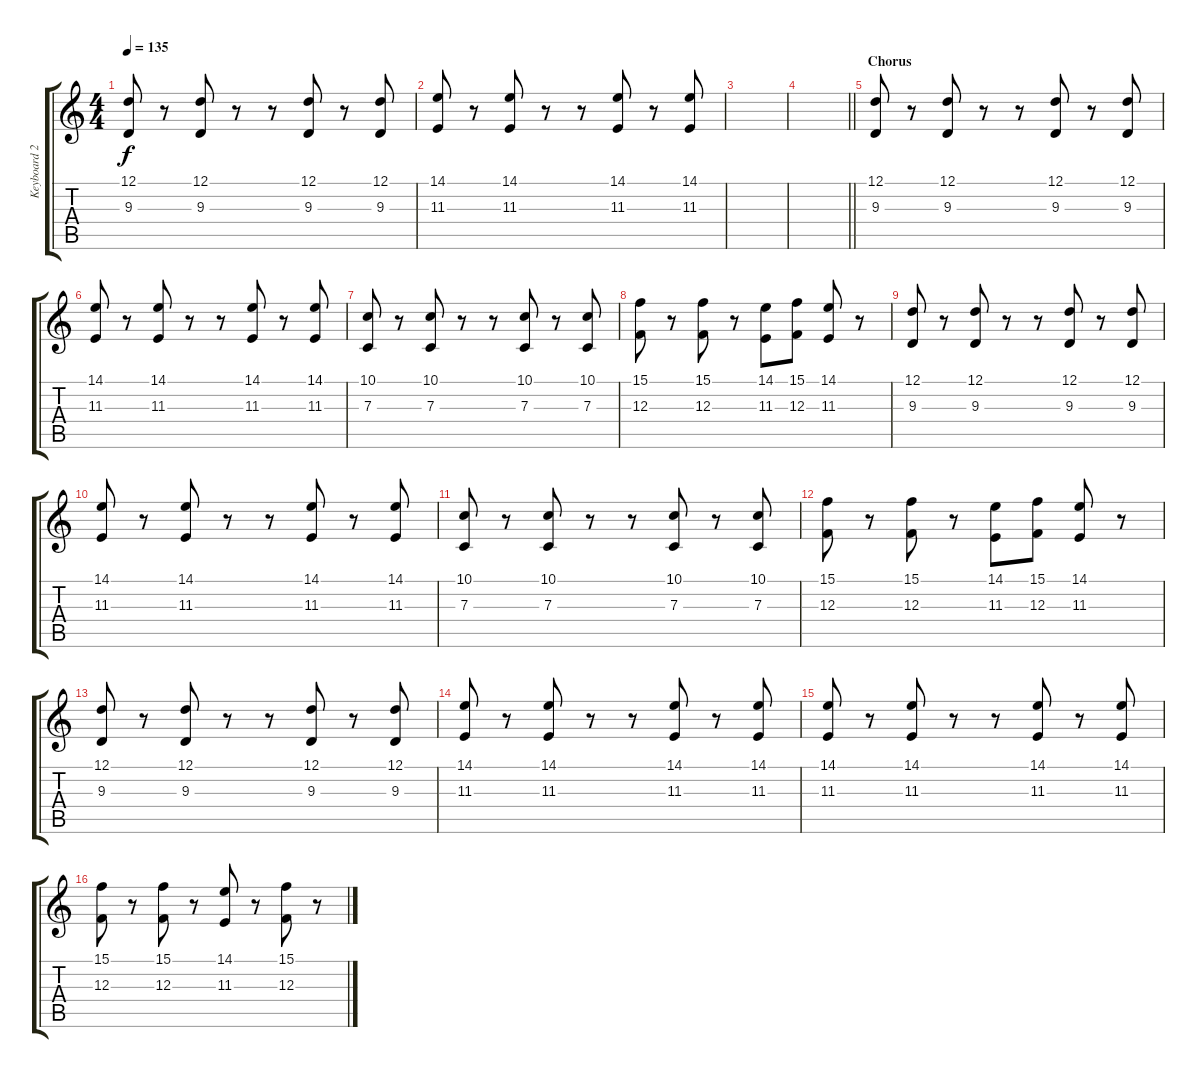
\track ("Keyboard 2" "Keyboard 2") {instrument pad4choir}
\staff {score tabs}
\tuning (D4 A3 F3 C3 G2 C2) {hide}
\ts (4 4)
\tempo 135
\clef g2
\ks c
(12.1 9.3).8{dy f} r.8 (12.1 9.3).8 r.8 r.8 (12.1 9.3).8 r.8 (12.1 9.3).8 |
(14.1 11.3).8 r.8 (14.1 11.3).8 r.8 r.8 (14.1 11.3).8 r.8 (14.1 11.3).8 |
|
\barLineRight lightlight
|
\section ("" "Chorus")
(12.1 9.3).8{instrument pad4choir} r.8 (12.1 9.3).8 r.8 r.8 (12.1 9.3).8 r.8 (12.1 9.3).8 |
(14.1 11.3).8 r.8 (14.1 11.3).8 r.8 r.8 (14.1 11.3).8 r.8 (14.1 11.3).8 |
(10.1 7.3).8 r.8 (10.1 7.3).8 r.8 r.8 (10.1 7.3).8 r.8 (10.1 7.3).8 |
(15.1 12.3).8 r.8 (15.1 12.3).8 r.8 (14.1 11.3).8 (15.1 12.3).8 (14.1 11.3).8 r.8 |
(12.1 9.3).8 r.8 (12.1 9.3).8 r.8 r.8 (12.1 9.3).8 r.8 (12.1 9.3).8 |
(14.1 11.3).8 r.8 (14.1 11.3).8 r.8 r.8 (14.1 11.3).8 r.8 (14.1 11.3).8 |
(10.1 7.3).8 r.8 (10.1 7.3).8 r.8 r.8 (10.1 7.3).8 r.8 (10.1 7.3).8 |
(15.1 12.3).8 r.8 (15.1 12.3).8 r.8 (14.1 11.3).8 (15.1 12.3).8 (14.1 11.3).8 r.8 |
(12.1 9.3).8 r.8 (12.1 9.3).8 r.8 r.8 (12.1 9.3).8 r.8 (12.1 9.3).8 |
(14.1 11.3).8 r.8 (14.1 11.3).8 r.8 r.8 (14.1 11.3).8 r.8 (14.1 11.3).8 |
(14.1 11.3).8 r.8 (14.1 11.3).8 r.8 r.8 (14.1 11.3).8 r.8 (14.1 11.3).8 |
(15.1 12.3).8 r.8 (15.1 12.3).8 r.8 (14.1 11.3).8 r.8 (15.1 12.3).8 r.8
